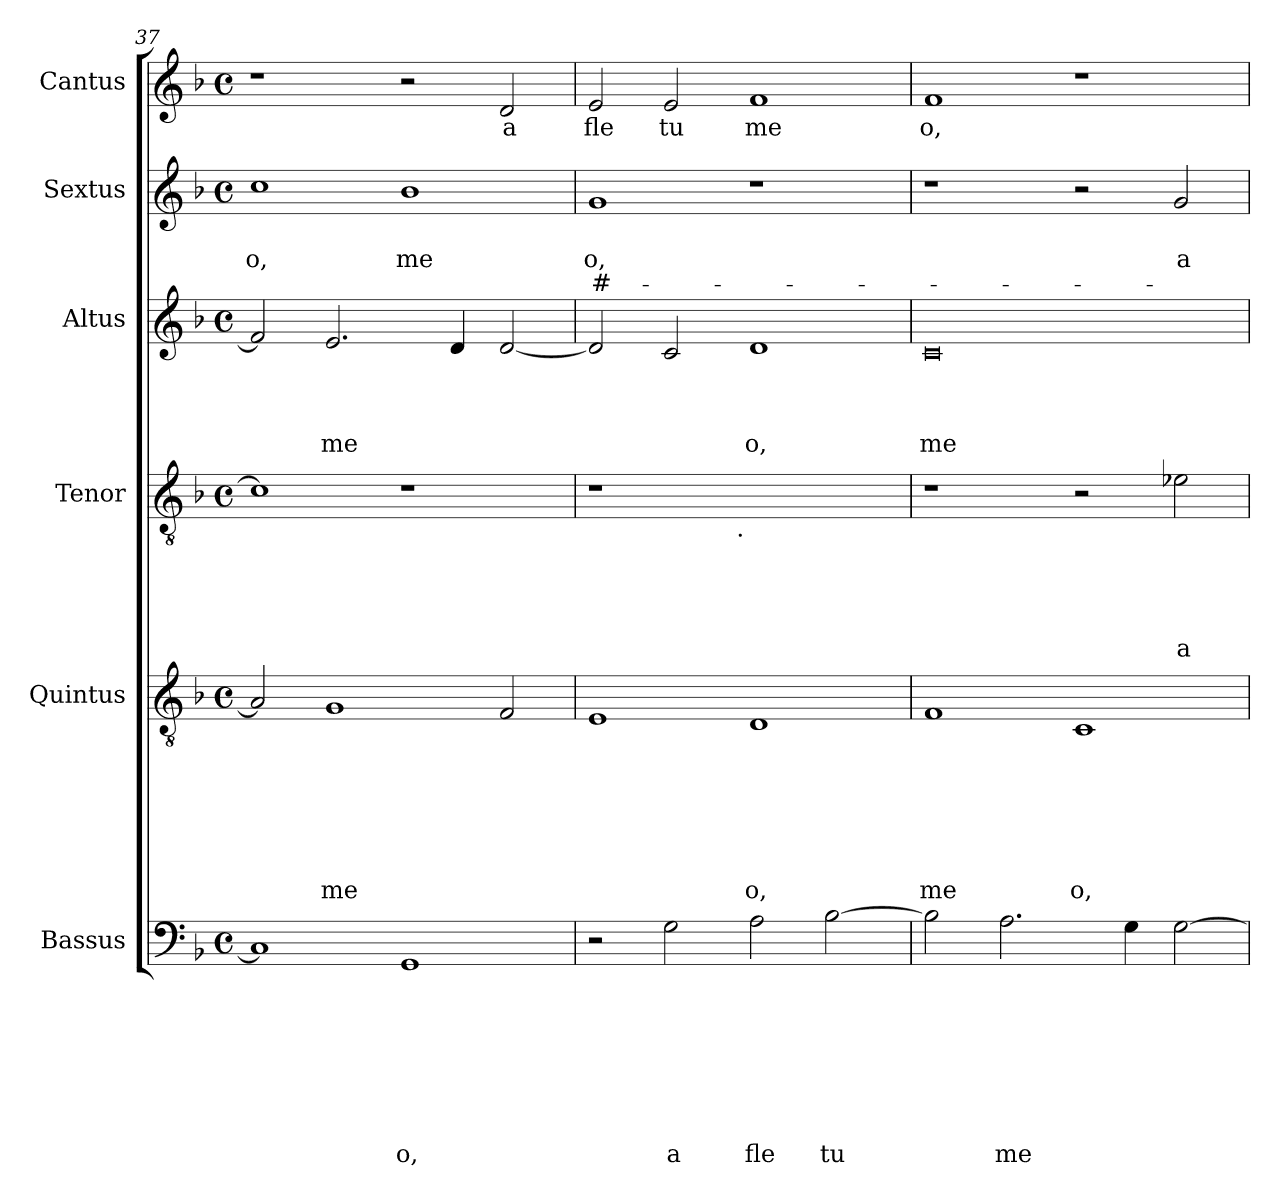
**kern	**text	**text	**text	**text	**text	**text	**text	**text	**kern	**text	**text	**text	**text	**text	**text	**text	**kern	**text	**text	**text	**text	**text	**kern	**text	**text	**text	**text	**kern	**text	**text	**text	**kern	**text
*part6	*part6	*part6	*part6	*part6	*part6	*part6	*part6	*part6	*part5	*part5	*part5	*part5	*part5	*part5	*part5	*part5	*part4	*part4	*part4	*part4	*part4	*part4	*part3	*part3	*part3	*part3	*part3	*part2	*part2	*part2	*part2	*part1	*part1
*staff6	*staff6	*staff6	*staff6	*staff6	*staff6	*staff6	*staff6	*staff6	*staff5	*staff5	*staff5	*staff5	*staff5	*staff5	*staff5	*staff5	*staff4	*staff4	*staff4	*staff4	*staff4	*staff4	*staff3	*staff3	*staff3	*staff3	*staff3	*staff2	*staff2	*staff2	*staff2	*staff1	*staff1
*I"Bassus	*	*	*	*	*	*	*	*	*I"Quintus	*	*	*	*	*	*	*	*I"Tenor	*	*	*	*	*	*I"Altus	*	*	*	*	*I"Sextus	*	*	*	*I"Cantus	*
*clefF4	*	*	*	*	*	*	*	*	*clefGv2	*	*	*	*	*	*	*	*clefGv2	*	*	*	*	*	*clefG2	*	*	*	*	*clefG2	*	*	*	*clefG2	*
*k[b-]	*	*	*	*	*	*	*	*	*k[b-]	*	*	*	*	*	*	*	*k[b-]	*	*	*	*	*	*k[b-]	*	*	*	*	*k[b-]	*	*	*	*k[b-]	*
*F:	*	*	*	*	*	*	*	*	*F:	*	*	*	*	*	*	*	*F:	*	*	*	*	*	*F:	*	*	*	*	*F:	*	*	*	*F:	*
*M4/4	*	*	*	*	*	*	*	*	*M4/4	*	*	*	*	*	*	*	*M4/4	*	*	*	*	*	*M4/4	*	*	*	*	*M4/4	*	*	*	*M4/4	*
*met(c)	*	*	*	*	*	*	*	*	*met(c)	*	*	*	*	*	*	*	*met(c)	*	*	*	*	*	*met(c)	*	*	*	*	*met(c)	*	*	*	*met(c)	*
=37	=37	=37	=37	=37	=37	=37	=37	=37	=37	=37	=37	=37	=37	=37	=37	=37	=37	=37	=37	=37	=37	=37	=37	=37	=37	=37	=37	=37	=37	=37	=37	=37	=37
!	!	!	!	!	!	!	!	!	!	!	!	!	!	!	!	!	!	!	!	!	!	!	!	!	!	!	!	!	!	!LO:LY:b	!	!	!
1C]	.	.	.	.	.	.	.	.	2A/]	.	.	.	.	.	.	.	1c]	.	.	.	.	.	2f/]	.	.	.	.	1cc	.	o,	.	1r	.
!	!	!	!	!	!	!	!	!	!	!	!	!	!	!	!	!LO:LY:b	!	!	!	!	!	!	!	!	!	!	!LO:LY:b	!	!	!	!	!	!
.	.	.	.	.	.	.	.	.	1G	.	.	.	.	.	.	me	.	.	.	.	.	.	2.e/	.	.	.	me	.	.	.	.	.	.
!	!	!	!	!	!	!	!	!LO:LY:b	!	!	!	!	!	!	!	!	!	!	!	!	!	!	!	!	!	!	!	!	!	!LO:LY:b	!	!	!
1GG	.	.	.	.	.	.	.	o,	.	.	.	.	.	.	.	.	1r	.	.	.	.	.	.	.	.	.	.	1b-	.	me	.	2r	.
.	.	.	.	.	.	.	.	.	.	.	.	.	.	.	.	.	.	.	.	.	.	.	4d/	.	.	.	.	.	.	.	.	.	.
!	!	!	!	!	!	!	!	!	!	!	!	!	!	!	!	!	!	!	!	!	!	!	!	!	!	!	!	!	!	!	!	!	!LO:LY:b
.	.	.	.	.	.	.	.	.	2F/	.	.	.	.	.	.	.	.	.	.	.	.	.	[<2d/	.	.	.	.	.	.	.	.	2d/	a
=38	=38	=38	=38	=38	=38	=38	=38	=38	=38	=38	=38	=38	=38	=38	=38	=38	=38	=38	=38	=38	=38	=38	=38	=38	=38	=38	=38	=38	=38	=38	=38	=38	=38
!	!	!	!	!	!	!	!	!	!	!	!	!	!	!	!	!	!	!	!	!	!	!	!	!	!	!	!	!	!	!LO:LY:b	!LO:LY:b	!	!LO:LY:b
*	*	*	*	*	*	*	*	*	*	*	*	*	*	*	*	*	*^	*	*	*	*	*	*	*	*	*	*	*	*	*	*	*	*
2r	.	.	.	.	.	.	.	.	1E	.	.	.	.	.	.	.	1r	2ryy	.	.	.	.	.	2d/]	.	.	.	.	1g	.	o,	-#-	2e/	fle
!	!	!	!	!	!	!	!	!LO:LY:b	!	!	!	!	!	!	!	!	!	!	!	!	!	!	!	!	!	!	!	!	!	!	!	!	!	!LO:LY:b
2G\	.	.	.	.	.	.	.	a	.	.	.	.	.	.	.	.	.	4...ryy	.	.	.	.	.	2c/	.	.	.	.	.	.	.	.	2e/	tu
!	!	!	!	!	!	!	!	!	!	!	!	!	!	!	!	!	!	!LO:TX:b:t=.	!	!	!	!	!	!	!	!	!	!	!	!	!	!	!	!
.	.	.	.	.	.	.	.	.	.	.	.	.	.	.	.	.	.	1ryy	.	.	.	.	.	.	.	.	.	.	.	.	.	.	.	.
!	!	!	!	!	!	!	!	!LO:LY:b	!	!	!	!	!	!	!	!LO:LY:b	!	!	!	!	!	!	!	!	!	!	!	!LO:LY:b	!	!	!	!	!	!LO:LY:b
2A\	.	.	.	.	.	.	.	fle	1D	.	.	.	.	.	.	o,	1ryy	.	.	.	.	.	.	1d	.	.	.	o,	1r	.	.	.	1f	me
!	!	!	!	!	!	!	!	!LO:LY:b	!	!	!	!	!	!	!	!	!	!	!	!	!	!	!	!	!	!	!	!	!	!	!	!	!	!
[>2B-\	.	.	.	.	.	.	.	tu	.	.	.	.	.	.	.	.	.	.	.	.	.	.	.	.	.	.	.	.	.	.	.	.	.	.
.	.	.	.	.	.	.	.	.	.	.	.	.	.	.	.	.	.	32ryy	.	.	.	.	.	.	.	.	.	.	.	.	.	.	.	.
=39	=39	=39	=39	=39	=39	=39	=39	=39	=39	=39	=39	=39	=39	=39	=39	=39	=39	=39	=39	=39	=39	=39	=39	=39	=39	=39	=39	=39	=39	=39	=39	=39	=39	=39
!	!	!	!	!	!	!	!	!	!	!	!	!	!	!	!	!LO:LY:b	!	!	!	!	!	!	!	!	!	!	!	!LO:LY:b	!	!	!	!	!	!LO:LY:b
*	*	*	*	*	*	*	*	*	*	*	*	*	*	*	*	*	*v	*v	*	*	*	*	*	*	*	*	*	*	*	*	*	*	*	*
2B-\]	.	.	.	.	.	.	.	.	1F	.	.	.	.	.	.	me	1r	.	.	.	.	.	0c	.	.	.	me	1r	.	.	.	1f	o,
!	!	!	!	!	!	!	!	!LO:LY:b	!	!	!	!	!	!	!	!	!	!	!	!	!	!	!	!	!	!	!	!	!	!	!	!	!
2.A\	.	.	.	.	.	.	.	me	.	.	.	.	.	.	.	.	.	.	.	.	.	.	.	.	.	.	.	.	.	.	.	.	.
!	!	!	!	!	!	!	!	!	!	!	!	!	!	!	!	!LO:LY:b	!	!	!	!	!	!	!	!	!	!	!	!	!	!	!	!	!
.	.	.	.	.	.	.	.	.	1C	.	.	.	.	.	.	o,	2r	.	.	.	.	.	.	.	.	.	.	2r	.	.	.	1r	.
4G\	.	.	.	.	.	.	.	.	.	.	.	.	.	.	.	.	.	.	.	.	.	.	.	.	.	.	.	.	.	.	.	.	.
!	!	!	!	!	!	!	!	!	!	!	!	!	!	!	!	!	!	!	!	!	!	!LO:LY:b	!	!	!	!	!	!	!	!LO:LY:b	!	!	!
[>2G\	.	.	.	.	.	.	.	.	.	.	.	.	.	.	.	.	2e-X\	.	.	.	.	a	.	.	.	.	.	2g/	.	a	.	.	.
=	=	=	=	=	=	=	=	=	=	=	=	=	=	=	=	=	=	=	=	=	=	=	=	=	=	=	=	=	=	=	=	=	=
*-	*-	*-	*-	*-	*-	*-	*-	*-	*-	*-	*-	*-	*-	*-	*-	*-	*-	*-	*-	*-	*-	*-	*-	*-	*-	*-	*-	*-	*-	*-	*-	*-	*-
